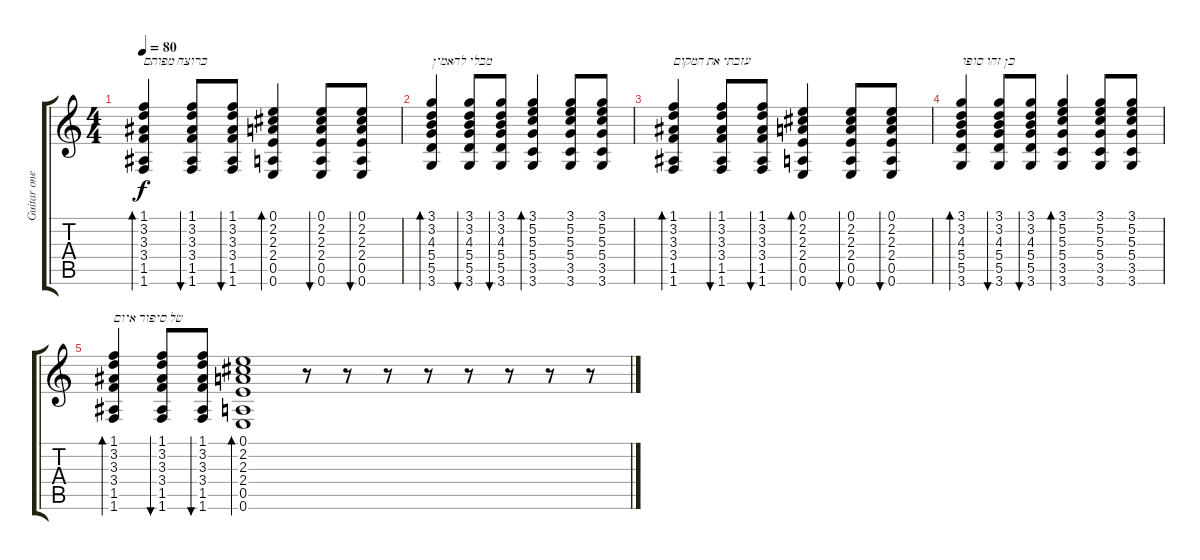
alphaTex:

\track ("Guitar one." "Guitar one") {instrument electricguitarclean}
\staff {score tabs}
\tuning (E4 B3 G3 D3 A2 E2) {hide}
\ts (4 4)
\tempo 80
\clef g2
\ks c
(1.1 3.2 3.3 3.4 1.5 1.6).4{bd 60 txt "כרוצח מפותם" dy f} (1.1 3.2 3.3 3.4 1.5 1.6).8{bu 30} (1.1 3.2 3.3 3.4 1.5 1.6).8{bu 30} (0.1 2.2 2.3 2.4 0.5 0.6).4{bd 60} (0.1 2.2 2.3 2.4 0.5 0.6).8{bu 30} (0.1 2.2 2.3 2.4 0.5 0.6).8{bu 30} |
(3.1 3.2 4.3 5.4 5.5 3.6).4{bd 120 txt "מבלי להאמין"} (3.1 3.2 4.3 5.4 5.5 3.6).8{bu 30} (3.1 3.2 4.3 5.4 5.5 3.6).8{bu 30} (3.1 5.2 5.3 5.4 3.5 3.6).4{bd 60} (3.1 5.2 5.3 5.4 3.5 3.6).8 (3.1 5.2 5.3 5.4 3.5 3.6).8 |
(1.1 3.2 3.3 3.4 1.5 1.6).4{bd 60 txt "עזבתי את המקום"} (1.1 3.2 3.3 3.4 1.5 1.6).8{bu 30} (1.1 3.2 3.3 3.4 1.5 1.6).8{bu 30} (0.1 2.2 2.3 2.4 0.5 0.6).4{bd 60} (0.1 2.2 2.3 2.4 0.5 0.6).8{bu 30} (0.1 2.2 2.3 2.4 0.5 0.6).8{bu 30} |
(3.1 3.2 4.3 5.4 5.5 3.6).4{bd 120 txt "כן זהו סופו"} (3.1 3.2 4.3 5.4 5.5 3.6).8{bu 30} (3.1 3.2 4.3 5.4 5.5 3.6).8{bu 30} (3.1 5.2 5.3 5.4 3.5 3.6).4{bd 60} (3.1 5.2 5.3 5.4 3.5 3.6).8 (3.1 5.2 5.3 5.4 3.5 3.6).8 |
(1.1 3.2 3.3 3.4 1.5 1.6).4{bd 60 txt "של סיפור איום"} (1.1 3.2 3.3 3.4 1.5 1.6).8{bu 30} (1.1 3.2 3.3 3.4 1.5 1.6).8{bu 30} (0.1 2.2 2.3 2.4 0.5 0.6).1{bd 480} r.8 r.8 r.8 r.8 r.8 r.8 r.8 r.8
